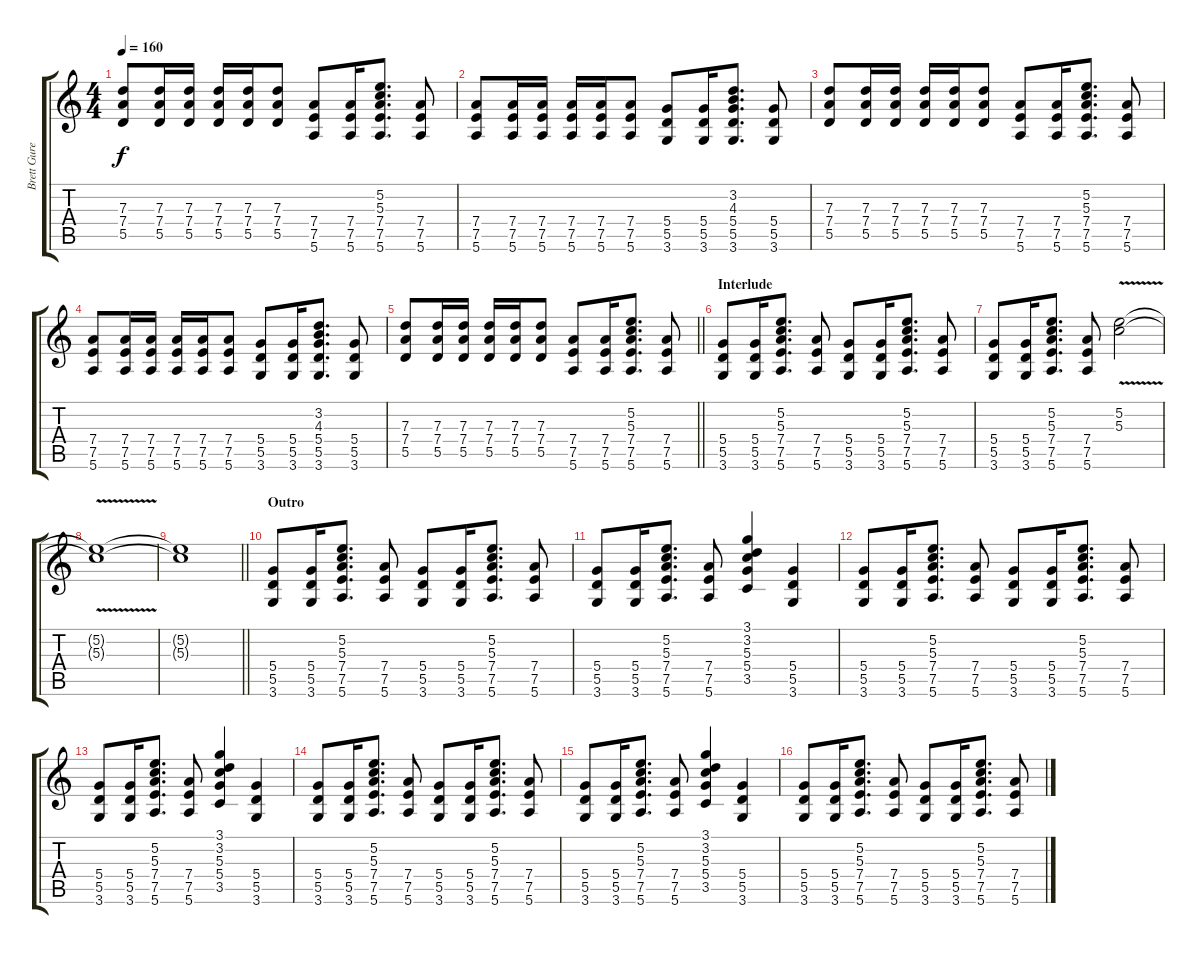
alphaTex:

\track ("Brett Gurewitz (Lead Guitar)" "Brett Gure") {instrument distortionguitar}
\staff {score tabs}
\tuning (E4 B3 G3 D3 A2 E2) {hide}
\ts (4 4)
\tempo 160
\clef g2
\ks c
(7.3 7.4 5.5).8{dy f} (7.3 7.4 5.5).16 (7.3 7.4 5.5).16 (7.3 7.4 5.5).16 (7.3 7.4 5.5).16 (7.3 7.4 5.5).8 (7.4 7.5 5.6).8 (7.4 7.5 5.6).16 (5.2 5.3 7.4 7.5 5.6).8{d} (7.4 7.5 5.6).8 |
(7.4 7.5 5.6).8 (7.4 7.5 5.6).16 (7.4 7.5 5.6).16 (7.4 7.5 5.6).16 (7.4 7.5 5.6).16 (7.4 7.5 5.6).8 (5.4 5.5 3.6).8 (5.4 5.5 3.6).16 (3.2 4.3 5.4 5.5 3.6).8{d} (5.4 5.5 3.6).8 |
(7.3 7.4 5.5).8 (7.3 7.4 5.5).16 (7.3 7.4 5.5).16 (7.3 7.4 5.5).16 (7.3 7.4 5.5).16 (7.3 7.4 5.5).8 (7.4 7.5 5.6).8 (7.4 7.5 5.6).16 (5.2 5.3 7.4 7.5 5.6).8{d} (7.4 7.5 5.6).8 |
(7.4 7.5 5.6).8 (7.4 7.5 5.6).16 (7.4 7.5 5.6).16 (7.4 7.5 5.6).16 (7.4 7.5 5.6).16 (7.4 7.5 5.6).8 (5.4 5.5 3.6).8 (5.4 5.5 3.6).16 (3.2 4.3 5.4 5.5 3.6).8{d} (5.4 5.5 3.6).8 |
\barLineRight lightlight
(7.3 7.4 5.5).8 (7.3 7.4 5.5).16 (7.3 7.4 5.5).16 (7.3 7.4 5.5).16 (7.3 7.4 5.5).16 (7.3 7.4 5.5).8 (7.4 7.5 5.6).8 (7.4 7.5 5.6).16 (5.2 5.3 7.4 7.5 5.6).8{d} (7.4 7.5 5.6).8 |
\section ("" "Interlude")
(5.4 5.5 3.6).8 (5.4 5.5 3.6).16 (5.2 5.3 7.4 7.5 5.6).8{d} (7.4 7.5 5.6).8 (5.4 5.5 3.6).8 (5.4 5.5 3.6).16 (5.2 5.3 7.4 7.5 5.6).8{d} (7.4 7.5 5.6).8 |
(5.4 5.5 3.6).8 (5.4 5.5 3.6).16 (5.2 5.3 7.4 7.5 5.6).8{d} (7.4 7.5 5.6).8 (5.2{v} 5.3).2 |
(5.2{t} 5.3{t}).1 |
\barLineRight lightlight
(5.2{t} 5.3{t}).1 |
\section ("" "Outro")
(5.4 5.5 3.6).8 (5.4 5.5 3.6).16 (5.2 5.3 7.4 7.5 5.6).8{d} (7.4 7.5 5.6).8 (5.4 5.5 3.6).8 (5.4 5.5 3.6).16 (5.2 5.3 7.4 7.5 5.6).8{d} (7.4 7.5 5.6).8 |
(5.4 5.5 3.6).8 (5.4 5.5 3.6).16 (5.2 5.3 7.4 7.5 5.6).8{d} (7.4 7.5 5.6).8 (3.1 3.2 5.3 5.4 3.5).4 (5.4 5.5 3.6).4 |
(5.4 5.5 3.6).8 (5.4 5.5 3.6).16 (5.2 5.3 7.4 7.5 5.6).8{d} (7.4 7.5 5.6).8 (5.4 5.5 3.6).8 (5.4 5.5 3.6).16 (5.2 5.3 7.4 7.5 5.6).8{d} (7.4 7.5 5.6).8 |
(5.4 5.5 3.6).8 (5.4 5.5 3.6).16 (5.2 5.3 7.4 7.5 5.6).8{d} (7.4 7.5 5.6).8 (3.1 3.2 5.3 5.4 3.5).4 (5.4 5.5 3.6).4 |
(5.4 5.5 3.6).8 (5.4 5.5 3.6).16 (5.2 5.3 7.4 7.5 5.6).8{d} (7.4 7.5 5.6).8 (5.4 5.5 3.6).8 (5.4 5.5 3.6).16 (5.2 5.3 7.4 7.5 5.6).8{d} (7.4 7.5 5.6).8 |
(5.4 5.5 3.6).8 (5.4 5.5 3.6).16 (5.2 5.3 7.4 7.5 5.6).8{d} (7.4 7.5 5.6).8 (3.1 3.2 5.3 5.4 3.5).4 (5.4 5.5 3.6).4 |
(5.4 5.5 3.6).8 (5.4 5.5 3.6).16 (5.2 5.3 7.4 7.5 5.6).8{d} (7.4 7.5 5.6).8 (5.4 5.5 3.6).8 (5.4 5.5 3.6).16 (5.2 5.3 7.4 7.5 5.6).8{d} (7.4 7.5 5.6).8
